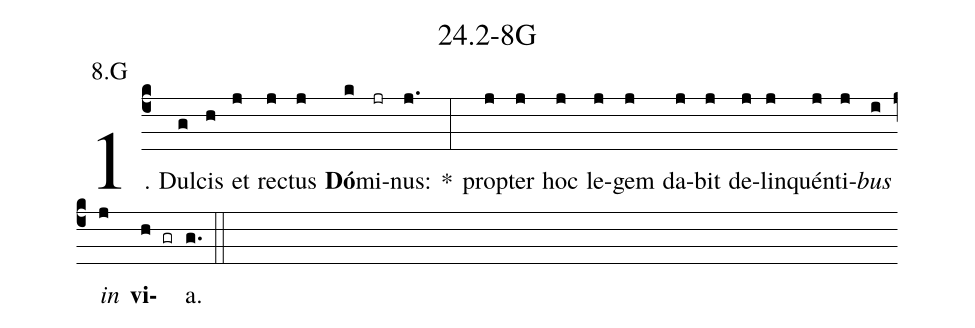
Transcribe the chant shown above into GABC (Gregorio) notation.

name: 24.2-8G;
annotation: 8.G;
%%
(c4)1. Dul(g)cis(h) et(j) rec(j)tus(j) <b>Dó</b>(k)mi(jr)nus:(j.) *(:) prop(j)ter(j) hoc(j) le(j)gem(j) da(j)bit(j) de(j)lin(j)quén(j)ti(j)<i>bus</i>(i) <i>in</i>(j) <b>vi</b>(h gr)a.(g.) (::)


%E(j) u(j) o(i) u(j) a(h) e.(g.) (::)
